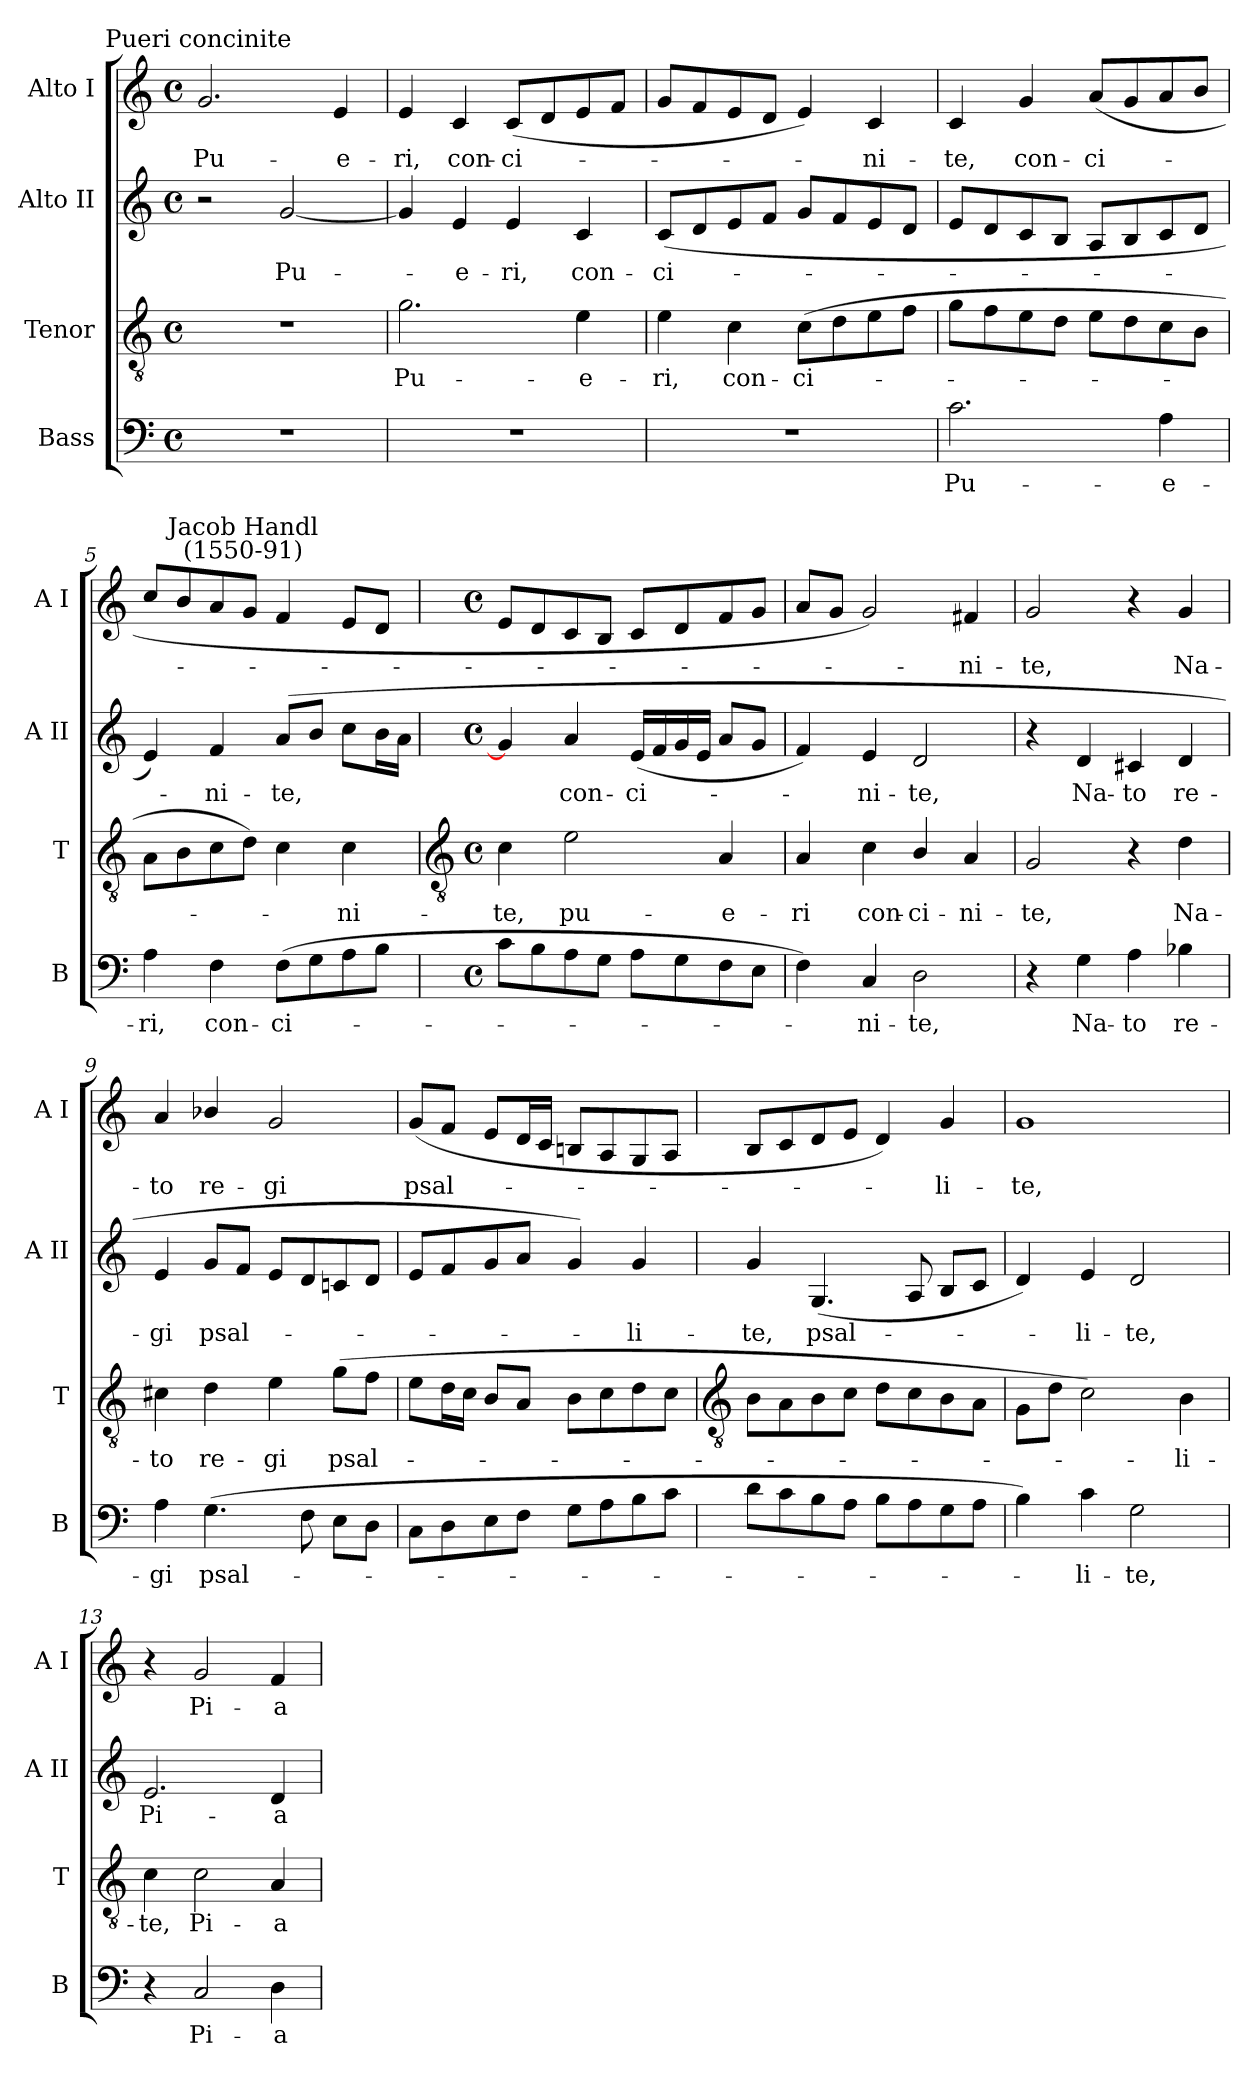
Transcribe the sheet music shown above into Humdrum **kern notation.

**kern	**text	**kern	**text	**kern	**text	**kern	**text
*part4	*part4	*part3	*part3	*part2	*part2	*part1	*part1
*staff4	*staff4	*staff3	*staff3	*staff2	*staff2	*staff1	*staff1
*I"Bass	*	*I"Tenor	*	*I"Alto II	*	*I"Alto I	*
*I'B	*	*I'T	*	*I'A II	*	*I'A I	*
*clefF4	*	*clefGv2	*	*clefG2	*	*clefG2	*
*k[]	*	*k[]	*	*k[]	*	*k[]	*
*C:	*	*C:	*	*C:	*	*C:	*
*M4/4	*	*M4/4	*	*M4/4	*	*M4/4	*
*met(c)	*	*met(c)	*	*met(c)	*	*met(c)	*
=1	=1	=1	=1	=1	=1	=1	=1
!	!	!	!	!	!	!LO:TX:a:cj:t=Pueri concinite	!
!	!	!	!	!	!	!	!LO:LY:b
1r	.	1r	.	2r	.	2.g	Pu-
!	!	!	!	!	!LO:LY:b	!	!
.	.	.	.	[2g	Pu-	.	.
!	!	!	!	!	!	!	!LO:LY:b
.	.	.	.	.	.	4e	-e-
=2	=2	=2	=2	=2	=2	=2	=2
!	!	!	!LO:LY:b	!	!	!	!LO:LY:b
1r	.	2.g	Pu-	4g]	.	4e	-ri,
!	!	!	!	!	!LO:LY:b	!	!LO:LY:b
.	.	.	.	4e	e-	4c	con-
!	!	!	!	!	!LO:LY:b	!	!LO:LY:b
.	.	.	.	4e	-ri,	(<8cL	-ci-
.	.	.	.	.	.	8d	.
!	!	!	!LO:LY:b	!	!LO:LY:b	!	!
.	.	4e	-e-	4c	con-	8e	.
.	.	.	.	.	.	8fJ	.
=3	=3	=3	=3	=3	=3	=3	=3
!	!	!	!LO:LY:b	!	!LO:LY:b	!	!
1r	.	4e	-ri,	(<8cL	-ci-	8gL	.
.	.	.	.	8d	.	8f	.
!	!	!	!LO:LY:b	!	!	!	!
.	.	4c	con-	8e	.	8e	.
.	.	.	.	8fJ	.	8dJ	.
!	!	!	!LO:LY:b	!	!	!	!
.	.	(>8cL	-ci-	8gL	.	4e)	.
.	.	8d	.	8f	.	.	.
!	!	!	!	!	!	!	!LO:LY:b
.	.	8e	.	8e	.	4c	ni-
.	.	8fJ	.	8dJ	.	.	.
=4	=4	=4	=4	=4	=4	=4	=4
!	!LO:LY:b	!	!	!	!	!	!LO:LY:b
2.c	Pu-	8gL	.	8eL	.	4c	-te,
.	.	8f	.	8d	.	.	.
!	!	!	!	!	!	!	!LO:LY:b
.	.	8e	.	8c	.	4g	con-
.	.	8dJ	.	8BJ	.	.	.
!	!	!	!	!	!	!	!LO:LY:b
.	.	8eL	.	8AL	.	(<8aL	-ci-
.	.	8d	.	8B	.	8g	.
!	!LO:LY:b	!	!	!	!	!	!
4A	-e-	8c	.	8c	.	8a	.
.	.	8BJ	.	8dJ	.	8bJ	.
=5	=5	=5	=5	=5	=5	=5	=5
!	!LO:LY:b	!	!	!	!	!	!
4A	-ri,	8AL	.	4e)	.	8ccL	.
.	.	8B	.	.	.	8b	.
!	!LO:LY:b	!	!	!	!LO:LY:b	!	!
4F	con-	8c	.	4f	ni-	8a	.
!	!	!	!	!	!	!LO:TX:a:cj:t=Jacob Handl\n(1550-91)	!
.	.	8dJ)	.	.	.	8gJ	.
!	!LO:LY:b	!	!	!	!LO:LY:b	!	!
(>8FL	-ci-	4c	.	(<8aL	-te,	4f	.
8G	.	.	.	8bJ	.	.	.
!	!	!	!LO:LY:b	!	!	!	!
8A	.	4c	ni-	8ccL	.	8eL	.
8BJ	.	.	.	16bL	.	8dJ	.
.	.	.	.	16aJJ	.	.	.
!!LO:LB:g=z
=6	=6	=6	=6	=6	=6	=6	=6
*	*	*clefGv2	*	*	*	*	*
*M4/4	*	*M4/4	*	*M4/4	*	*M4/4	*
*met(c)	*	*met(c)	*	*met(c)	*	*met(c)	*
!	!	!	!LO:LY:b	!	!	!	!
8cL	.	4c	-te,	4g]	.	8eL	.
8B	.	.	.	.	.	8d	.
!	!	!	!LO:LY:b	!	!LO:LY:b	!	!
8A	.	2e	pu-	4a	con-	8c	.
8GJ	.	.	.	.	.	8BJ	.
!	!	!	!	!	!LO:LY:b	!	!
8AL	.	.	.	(<16eLL	-ci-	8cL	.
.	.	.	.	16f	.	.	.
8G	.	.	.	16g	.	8d	.
.	.	.	.	16eJJ	.	.	.
!	!	!	!LO:LY:b	!	!	!	!
8F	.	4A	-e-	8aL	.	8f	.
8EJ	.	.	.	8gJ	.	8gJ	.
=7	=7	=7	=7	=7	=7	=7	=7
!	!	!	!LO:LY:b	!	!	!	!
4F)	.	4A	-ri	4f)	.	8aL	.
.	.	.	.	.	.	8gJ	.
!	!LO:LY:b	!	!LO:LY:b	!	!LO:LY:b	!	!
4C	ni-	4c	con-	4e	ni-	2g)	.
!	!LO:LY:b	!	!LO:LY:b	!	!LO:LY:b	!	!
2D	-te,	4B/	-ci-	2d	-te,	.	.
!	!	!	!LO:LY:b	!	!	!	!LO:LY:b
.	.	4A	-ni-	.	.	4f#X	ni-
=8	=8	=8	=8	=8	=8	=8	=8
!	!	!	!LO:LY:b	!	!	!	!LO:LY:b
4r	.	2G	-te,	4r	.	2g	-te,
!	!LO:LY:b	!	!	!	!LO:LY:b	!	!
4G	Na-	.	.	4d	Na-	.	.
!	!LO:LY:b	!	!	!	!LO:LY:b	!	!
4A	-to	4r	.	4c#X	-to	4r	.
!	!LO:LY:b	!	!LO:LY:b	!	!LO:LY:b	!	!LO:LY:b
4B-X\	re-	4d	Na-	4d	re-	4g	Na-
=9	=9	=9	=9	=9	=9	=9	=9
!	!LO:LY:b	!	!LO:LY:b	!	!LO:LY:b	!	!LO:LY:b
4A	-gi	4c#X	-to	4e	-gi	4a	-to
!	!LO:LY:b	!	!LO:LY:b	!	!LO:LY:b	!	!LO:LY:b
(>4.G	psal-	4d	re-	8gL	psal-	4b-X/	re-
.	.	.	.	8fJ	.	.	.
!	!	!	!LO:LY:b	!	!	!	!LO:LY:b
.	.	4e	-gi	8eL	.	2g	-gi
8F	.	.	.	8d	.	.	.
!	!	!	!LO:LY:b	!	!	!	!
8EL	.	(>8gL	psal-	8cn	.	.	.
8DJ	.	8fJ	.	8dJ	.	.	.
=10	=10	=10	=10	=10	=10	=10	=10
!	!	!	!	!	!	!	!LO:LY:b
8CL	.	8eL	.	8eL	.	(<8gL	psal-
8D	.	16dL	.	8f	.	8fJ	.
.	.	16cJJ	.	.	.	.	.
8E	.	8BL	.	8g	.	8eL	.
8FJ	.	8AJ	.	8aJ	.	16dL	.
.	.	.	.	.	.	16cJJ	.
8GL	.	8BL	.	4g)	.	8BnL	.
8A	.	8c	.	.	.	8A	.
!	!	!	!	!	!LO:LY:b	!	!
8B	.	8d	.	4g	li-	8G	.
8cJ	.	8cJ	.	.	.	8AJ	.
!!LO:LB:g=z
=11	=11	=11	=11	=11	=11	=11	=11
*	*	*clefGv2	*	*	*	*	*
!	!	!	!	!	!LO:LY:b	!	!
8dL	.	8BL	.	4g	-te,	8BL	.
8c	.	8A	.	.	.	8c	.
!	!	!	!	!	!LO:LY:b	!	!
8B	.	8B	.	(<4.G	psal-	8d	.
8AJ	.	8cJ	.	.	.	8eJ	.
8BL	.	8dL	.	.	.	4d)	.
8A	.	8c	.	8A	.	.	.
!	!	!	!	!	!	!	!LO:LY:b
8G	.	8B	.	8BL	.	4g	li-
8AJ	.	8AJ	.	8cJ	.	.	.
=12	=12	=12	=12	=12	=12	=12	=12
!	!	!	!	!	!	!	!LO:LY:b
4B)	.	8GL	.	4d)	.	1g	-te,
.	.	8dJ	.	.	.	.	.
!	!LO:LY:b	!	!	!	!LO:LY:b	!	!
4c	li-	2c)	.	4e	li-	.	.
!	!LO:LY:b	!	!	!	!LO:LY:b	!	!
2G	-te,	.	.	2d	-te,	.	.
!	!	!	!LO:LY:b	!	!	!	!
.	.	4B	li-	.	.	.	.
=13	=13	=13	=13	=13	=13	=13	=13
!	!	!	!LO:LY:b	!	!LO:LY:b	!	!
4r	.	4c	-te,	2.e	Pi-	4r	.
!	!LO:LY:b	!	!LO:LY:b	!	!	!	!LO:LY:b
2C	Pi-	2c	Pi-	.	.	2g	Pi-
!	!LO:LY:b	!	!LO:LY:b	!	!LO:LY:b	!	!LO:LY:b
4D	-a	4A	-a	4d	-a	4f	-a
=	=	=	=	=	=	=	=
*-	*-	*-	*-	*-	*-	*-	*-
